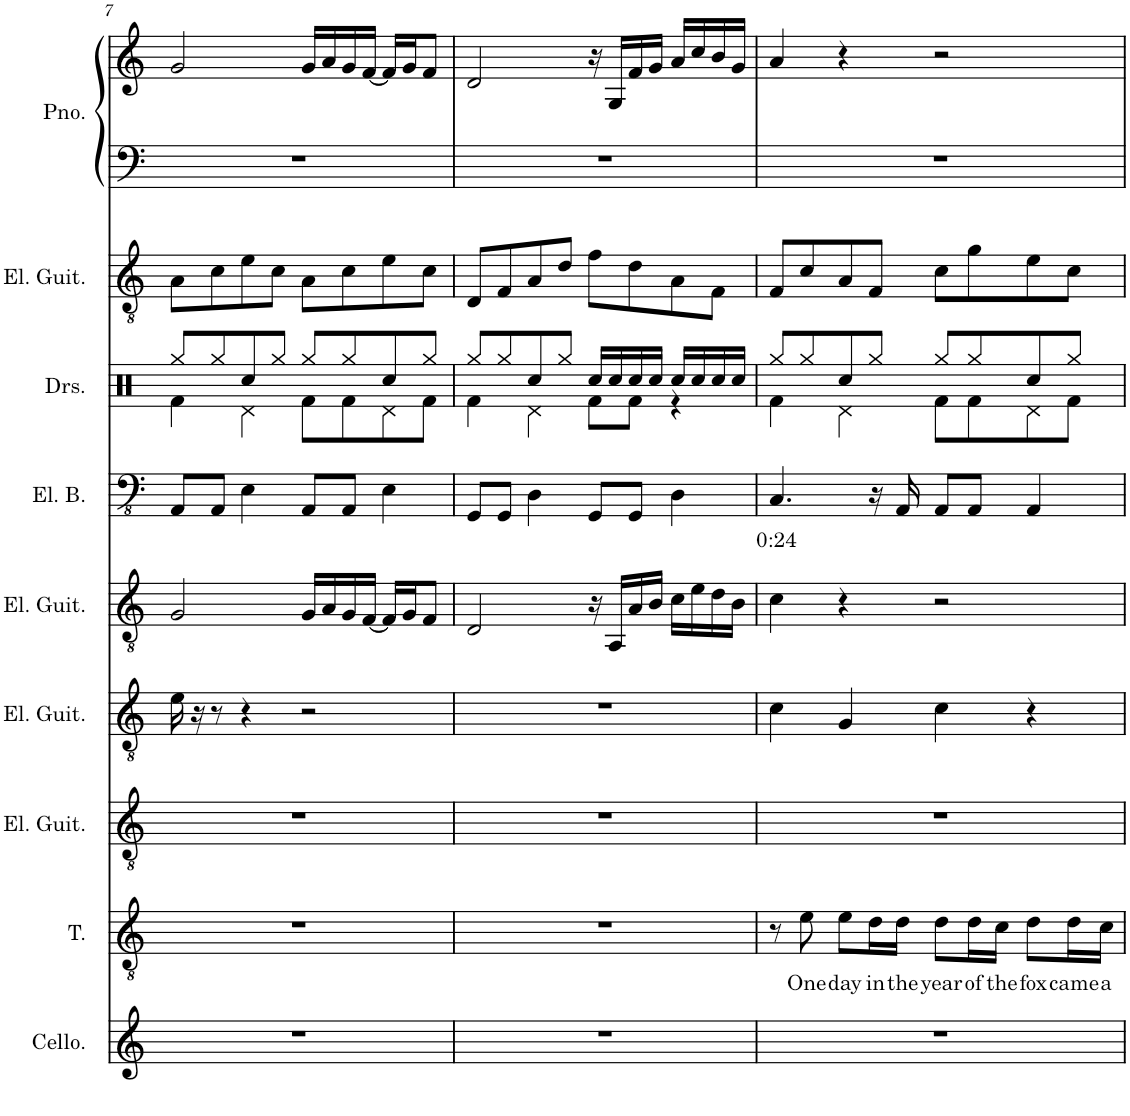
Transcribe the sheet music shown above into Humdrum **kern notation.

**kern	**kern	**text	**kern	**kern	**kern	**kern	**text	**kern	**kern	**kern	**kern
*part9	*part8	*part8	*part7	*part6	*part5	*part4	*part4	*part3	*part2	*part1	*part1
*staff10	*staff9	*staff9	*staff8	*staff7	*staff6	*staff5	*staff5	*staff4	*staff3	*staff2	*staff1
*I"Cello	*I"Tenor	*	*I"Electric Guitar	*I"Electric Guitar	*I"Electric Guitar	*I"Electric Bass	*	*I"Drumset	*I"Electric Guitar	*I"Piano	*
*I'Cello.	*I'T.	*	*I'El. Guit.	*I'El. Guit.	*I'El. Guit.	*I'El. B.	*	*I'Drs.	*I'El. Guit.	*I'Pno.	*
!!LO:PB:g=z
*clefG2	*clefGv2	*	*clefGv2	*clefGv2	*clefGv2	*clefFv4	*	*clefX	*clefGv2	*clefF4	*clefG2
*k[]	*k[]	*	*k[]	*k[]	*k[]	*k[]	*	*k[]	*k[]	*k[]	*k[]
*M4/4	*M4/4	*	*M4/4	*M4/4	*M4/4	*M4/4	*	*M4/4	*M4/4	*M4/4	*M4/4
=7	=7	=7	=7	=7	=7	=7	=7	=7	=7	=7	=7
*	*	*	*	*	*	*	*	*^	*	*	*
1r	1r	.	1r	16e\	2G/	8AAA/L	.	8Rgg/L	4Rf\	8A\L	1r	2g/
.	.	.	.	16r	.	.	.	.	.	.	.	.
.	.	.	.	8r	.	8AAA/J	.	8Rgg/	.	8c\	.	.
.	.	.	.	4r	.	4EE\	.	8Rcc/	4Rd\	8e\	.	.
.	.	.	.	.	.	.	.	8Rgg/J	.	8c\J	.	.
.	.	.	.	2r	16G/LL	8AAA/L	.	8Rgg/L	8Rf\L	8A\L	.	16g/LL
.	.	.	.	.	16A/	.	.	.	.	.	.	16a/
.	.	.	.	.	16G/	8AAA/J	.	8Rgg/	8Rf\	8c\	.	16g/
.	.	.	.	.	[16F/JJ	.	.	.	.	.	.	[16f/JJ
.	.	.	.	.	16F/LL]	4EE\	.	8Rcc/	8Rd\	8e\	.	16f/LL]
.	.	.	.	.	16G/J	.	.	.	.	.	.	16g/J
.	.	.	.	.	8F/J	.	.	8Rgg/J	8Rf\J	8c\J	.	8f/J
=8	=8	=8	=8	=8	=8	=8	=8	=8	=8	=8	=8	=8
1r	1r	.	1r	1r	2D/	8GGG/L	.	8Rgg/L	4Rf\	8D/L	1r	2d/
.	.	.	.	.	.	8GGG/J	.	8Rgg/	.	8F/	.	.
.	.	.	.	.	.	4DD\	.	8Rcc/	4Rd\	8A/	.	.
.	.	.	.	.	.	.	.	8Rgg/J	.	8d/J	.	.
.	.	.	.	.	16r	8GGG/L	.	16Rcc/LL	8Rf\L	8f\L	.	16r
.	.	.	.	.	16AA/LL	.	.	16Rcc/	.	.	.	16G/LL
.	.	.	.	.	16A/	8GGG/J	.	16Rcc/	8Rf\J	8d\	.	16f/
.	.	.	.	.	16B/JJ	.	.	16Rcc/JJ	.	.	.	16g/JJ
.	.	.	.	.	16c\LL	4DD\	.	16Rcc/LL	4r	8A\	.	16a/LL
.	.	.	.	.	16e\	.	.	16Rcc/	.	.	.	16cc/
.	.	.	.	.	16d\	.	.	16Rcc/	.	8F\J	.	16b/
.	.	.	.	.	16B\JJ	.	.	16Rcc/JJ	.	.	.	16g/JJ
=9	=9	=9	=9	=9	=9	=9	=9	=9	=9	=9	=9	=9
!	!	!	!	!	!	!	!LO:LY:b	!	!	!	!	!
1r	8r	.	1r	4c\	4c\	4.CC/	0:24	8Rgg/L	4Rf\	8F/L	1r	4a/
!	!	!LO:LY:b	!	!	!	!	!	!	!	!	!	!
.	8e\	One	.	.	.	.	.	8Rgg/	.	8c/	.	.
!	!	!LO:LY:b	!	!	!	!	!	!	!	!	!	!
.	8e\L	day	.	4G/	4r	.	.	8Rcc/	4Rd\	8A/	.	4r
!	!	!LO:LY:b	!	!	!	!	!	!	!	!	!	!
.	16d\L	in	.	.	.	16r	.	8Rgg/J	.	8F/J	.	.
!	!	!LO:LY:b	!	!	!	!	!	!	!	!	!	!
.	16d\JJ	the	.	.	.	16AAA/	.	.	.	.	.	.
!	!	!LO:LY:b	!	!	!	!	!	!	!	!	!	!
.	8d\L	year	.	4c\	2r	8AAA/L	.	8Rgg/L	8Rf\L	8c\L	.	2r
!	!	!LO:LY:b	!	!	!	!	!	!	!	!	!	!
.	16d\L	of	.	.	.	8AAA/J	.	8Rgg/	8Rf\	8g\	.	.
!	!	!LO:LY:b	!	!	!	!	!	!	!	!	!	!
.	16c\JJ	the	.	.	.	.	.	.	.	.	.	.
!	!	!LO:LY:b	!	!	!	!	!	!	!	!	!	!
.	8d\L	fox	.	4r	.	4AAA/	.	8Rcc/	8Rd\	8e\	.	.
!	!	!LO:LY:b	!	!	!	!	!	!	!	!	!	!
.	16d\L	came	.	.	.	.	.	8Rgg/J	8Rf\J	8c\J	.	.
!	!	!LO:LY:b	!	!	!	!	!	!	!	!	!	!
.	16c\JJ	a	.	.	.	.	.	.	.	.	.	.
*	*	*	*	*	*	*	*	*v	*v	*	*	*
=	=	=	=	=	=	=	=	=	=	=	=
*-	*-	*-	*-	*-	*-	*-	*-	*-	*-	*-	*-
